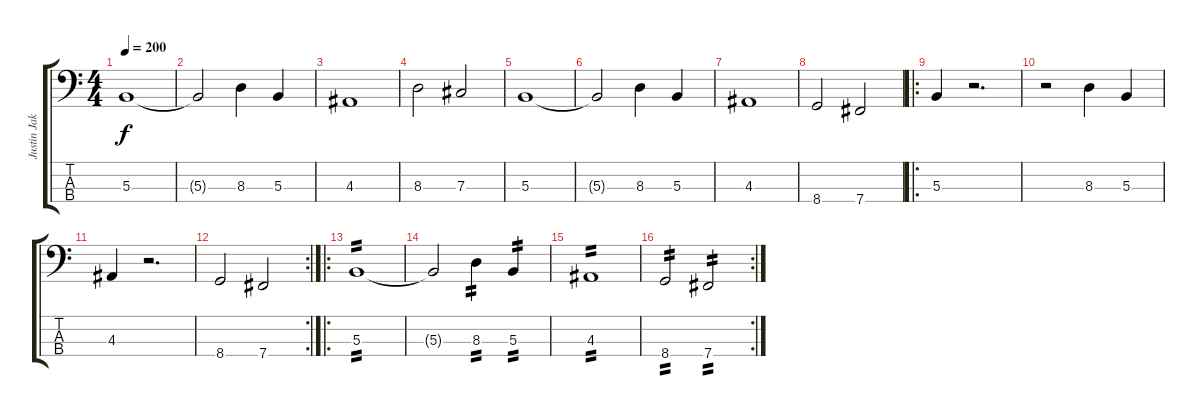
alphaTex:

\track ("Justin Jakimiak (Bass)" "Justin Jak") {instrument electricbasspick}
\staff {score tabs}
\tuning (E2 B1 Gb1 B0) {hide}
\ts (4 4)
\tempo 200
\clef f4
\ks c
5.3.1{dy f instrument electricbasspick} |
5.3{t}.2 8.3.4 5.3.4 |
4.3.1 |
8.3.2 7.3.2 |
5.3.1 |
5.3{t}.2 8.3.4 5.3.4 |
4.3.1 |
8.4.2 7.4.2 |
\ro
5.3.4 r.2{d} |
r.2 8.3.4 5.3.4 |
4.3.4 r.2{d} |
\rc 2
8.4.2 7.4.2 |
\ro
5.3.1{tp 2} |
5.3{t}.2 8.3.4{tp 2} 5.3.4{tp 2} |
4.3.1{tp 2} |
\rc 2
8.4.2{tp 2} 7.4.2{tp 2}
